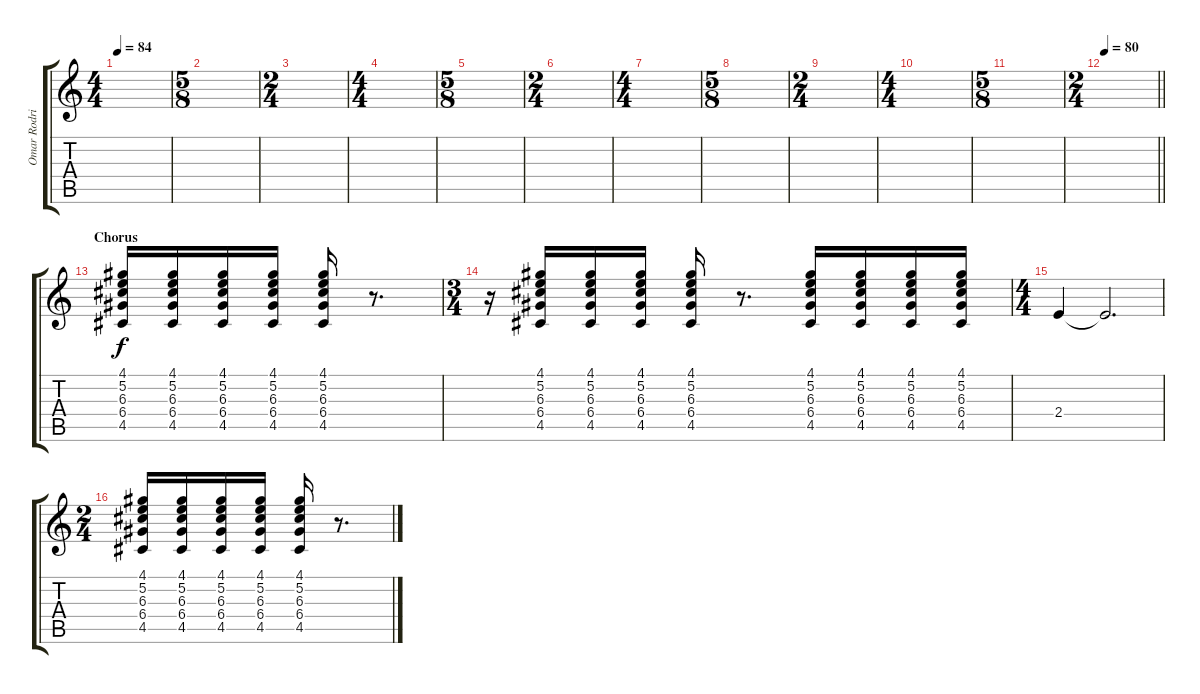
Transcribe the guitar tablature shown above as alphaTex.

\track ("Omar Rodriguez-Lopez" "Omar Rodri") {instrument distortionguitar}
\staff {score tabs}
\tuning (E4 B3 G3 D3 A2 E2) {hide}
\ts (4 4)
\tempo 84
\clef g2
\ks c
|
\ts (5 8)
|
\ts (2 4)
|
\ts (4 4)
|
\ts (5 8)
|
\ts (2 4)
|
\ts (4 4)
|
\ts (5 8)
|
\ts (2 4)
|
\ts (4 4)
|
\ts (5 8)
|
\ts (2 4)
\tempo 80
\barLineRight lightlight
|
\section ("" "Chorus")
(4.1 5.2 6.3 6.4 4.5).16{volume 8} (4.1 5.2 6.3 6.4 4.5).16 (4.1 5.2 6.3 6.4 4.5).16 (4.1 5.2 6.3 6.4 4.5).16 (4.1 5.2 6.3 6.4 4.5).16 r.8{d} |
\ts (3 4)
r.16 (4.1 5.2 6.3 6.4 4.5).16 (4.1 5.2 6.3 6.4 4.5).16 (4.1 5.2 6.3 6.4 4.5).16 (4.1 5.2 6.3 6.4 4.5).16 r.8{d} (4.1 5.2 6.3 6.4 4.5).16 (4.1 5.2 6.3 6.4 4.5).16 (4.1 5.2 6.3 6.4 4.5).16 (4.1 5.2 6.3 6.4 4.5).16 |
\ts (4 4)
2.4.4{volume 13} 2.4{t}.2{d volume 0} |
\ts (2 4)
(4.1 5.2 6.3 6.4 4.5).16{volume 8} (4.1 5.2 6.3 6.4 4.5).16 (4.1 5.2 6.3 6.4 4.5).16 (4.1 5.2 6.3 6.4 4.5).16 (4.1 5.2 6.3 6.4 4.5).16 r.8{d}
